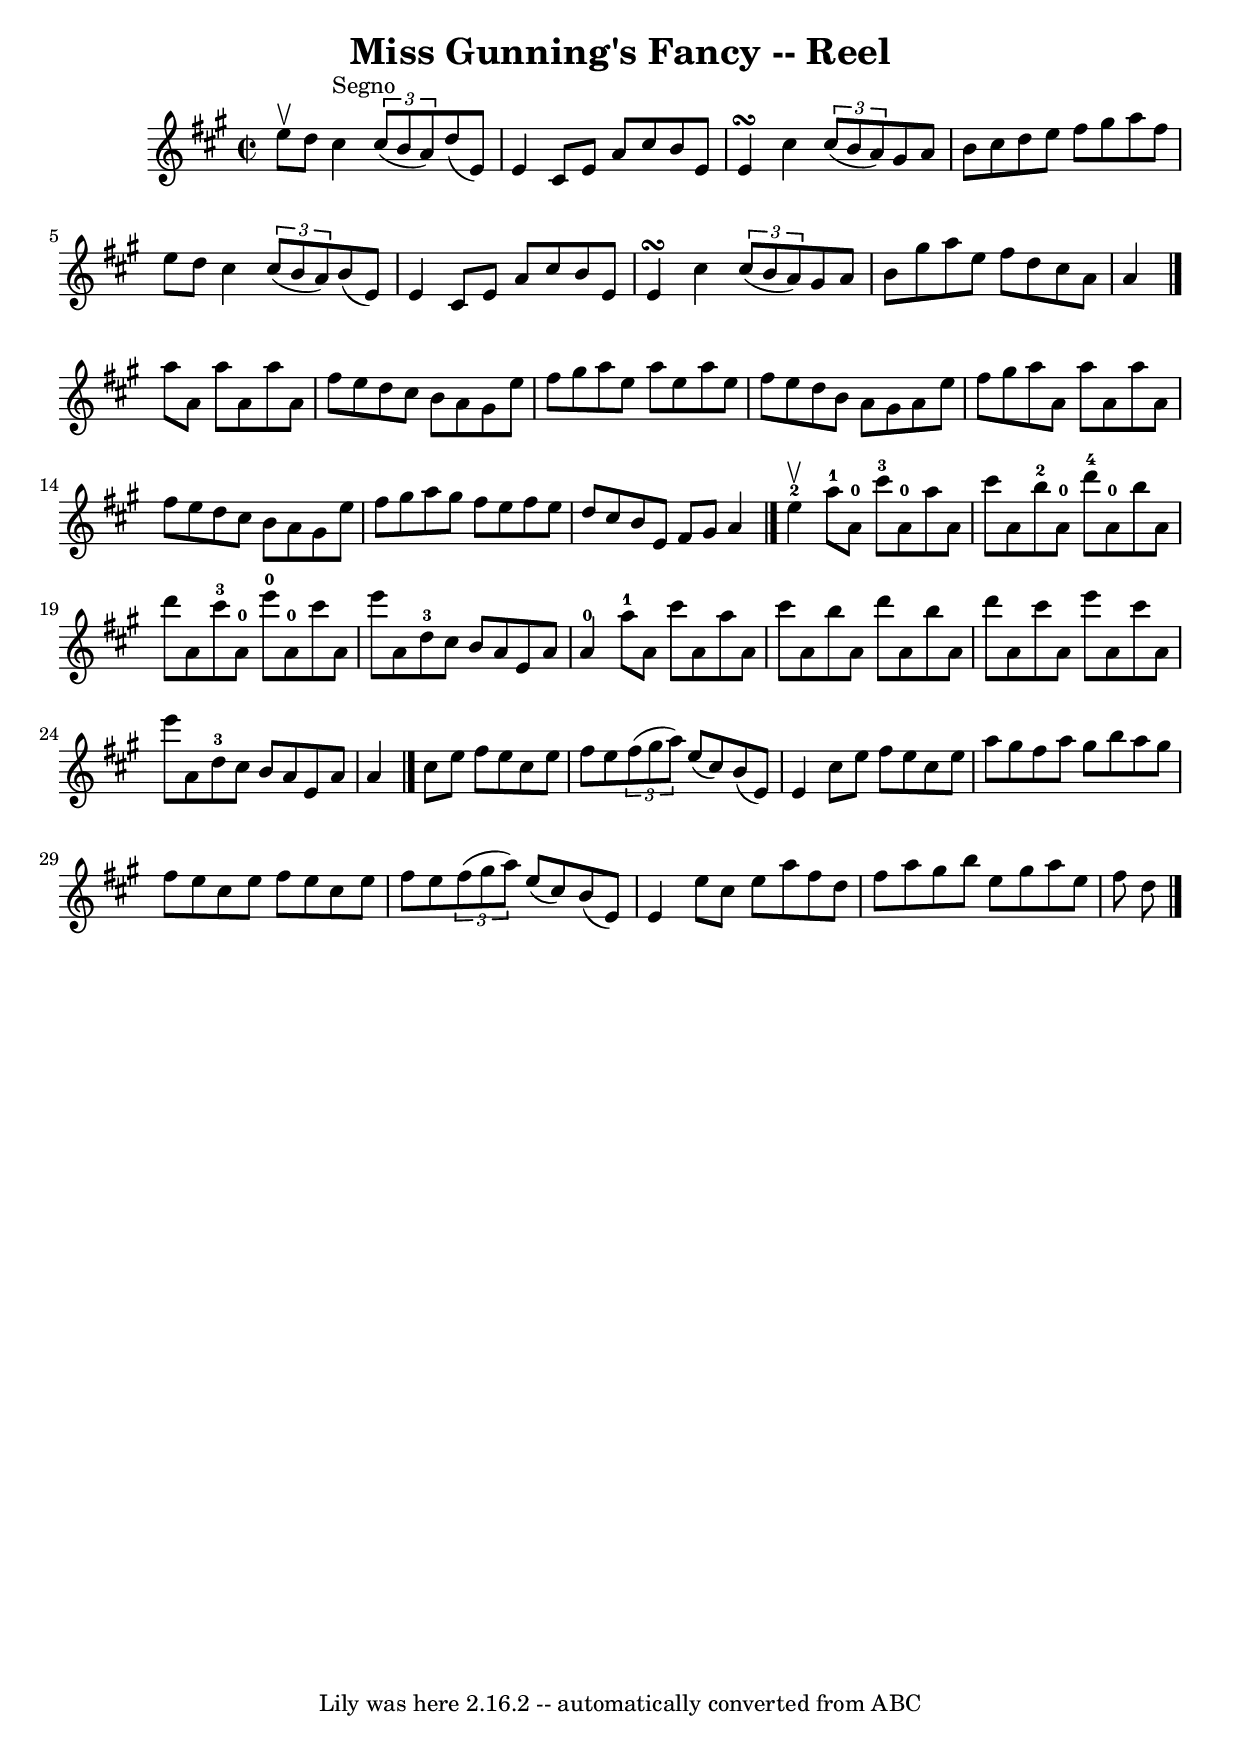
\version "2.16.2"
\include "Mammoth.ily"
\header {
  %% book = "Ryan's Mammoth Collection"
  crossRefNumber = "1"
  footnotes = "\\\\214 =FF=20"
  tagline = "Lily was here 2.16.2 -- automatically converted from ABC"
  title = "Miss Gunning's Fancy -- Reel"

}
voicedefault =  {


  \override Staff.TimeSignature #'style = #'C
  \time 2/2 
  \key a \major
  e''8^\upbow d''8    |
  cis''4^"Segno"  
  \times 2/3 { cis''8 (b'8 a'8) 
	     } d''8 (e'8) e'4    
  |
  cis'8 e'8 a'8 cis''8 b'8 e'8 e'4\turn    |
  
  cis''4    \times 2/3 { cis''8 (b'8 a'8) 
		       } gis'8 a'8 b'8    
  cis''8    |
  d''8 e''8 fis''8 gis''8 a''8 fis''8 e''8 
  d''8    |
  cis''4    \times 2/3 { cis''8 (b'8 a'8) 
		       }  
  b'8 (e'8) e'4    |
  cis'8 e'8 a'8 cis''8 b'8    
  e'8 e'4\turn    |
  cis''4    \times 2/3 { cis''8 (b'8 a'8  
			) 
		       } gis'8 a'8 b'8 gis''8    |
  a''8 e''8 fis''8    
  d''8 cis''8 a'8 a'4    \bar "|." a''8 a'8 a''8 a'8    
  a''8 a'8 fis''8 e''8    |
  d''8 cis''8 b'8 a'8    
  gis'8 e''8 fis''8 gis''8    |
  a''8 e''8 a''8 e''8    
  a''8 e''8 fis''8 e''8    |
  d''8 b'8 a'8 gis'8 a'8 
  e''8 fis''8 gis''8    |
  a''8 a'8 a''8 a'8    
  a''8 a'8 fis''8 e''8    |
  d''8 cis''8 b'8 a'8    
  gis'8 e''8 fis''8 gis''8    |
  a''8 gis''8 fis''8    
  e''8 fis''8 e''8 d''8 cis''8    |
  b'8 e'8 fis'8    
  gis'8 a'4    \bar "|." e''4-2^\upbow |
  a''8-1 a'8-0 cis'''8-3 a'8-0 a''8 a'8 cis'''8 a'8    |
  
  b''8-2 a'8-0 d'''8-4 a'8-0 b''8 a'8 d'''8 a'8    
  |
  cis'''8-3 a'8-0 e'''8-0 a'8-0 cis'''8 a'8 
  e'''8 a'8    |
  d''8-3 cis''8 b'8 a'8 e'8 a'8  
  a'4-0   |
  a''8-1 a'8 cis'''8 a'8 a''8 a'8    
  cis'''8 a'8    |
  b''8 a'8 d'''8 a'8 b''8 a'8    
  d'''8 a'8    |
  cis'''8 a'8 e'''8 a'8 cis'''8 a'8    
  e'''8 a'8    |
  d''8-3 cis''8 b'8 a'8 e'8 a'8    
  a'4    \bar "|." cis''8 e''8 fis''8 e''8 cis''8 e''8    
  fis''8 e''8    |
  \times 2/3 { fis''8 (gis''8 a''8) 
	     }   
  e''8 (cis''8) b'8 (e'8) e'4    |
  cis''8 e''8    
  fis''8 e''8 cis''8 e''8 a''8 gis''8    |
  fis''8 a''8 
  gis''8 b''8 a''8 gis''8 fis''8 e''8    |
  cis''8  
  e''8 fis''8 e''8 cis''8 e''8 fis''8 e''8    |
  
  \times 2/3 { fis''8 (gis''8 a''8) 
	     } e''8 (cis''8) b'8 (
  e'8) e'4    |
  e''8 cis''8 e''8 a''8 fis''8 d''8    
  fis''8 a''8    |
  gis''8 b''8 e''8 gis''8 a''8 e''8   
  fis''8 d''8    \bar "|."   

}

\score{
  <<

    \context Staff="default"
    {
      \voicedefault 
      
    }

  >>
  \layout {
    
  }
  \midi {
  }

}
